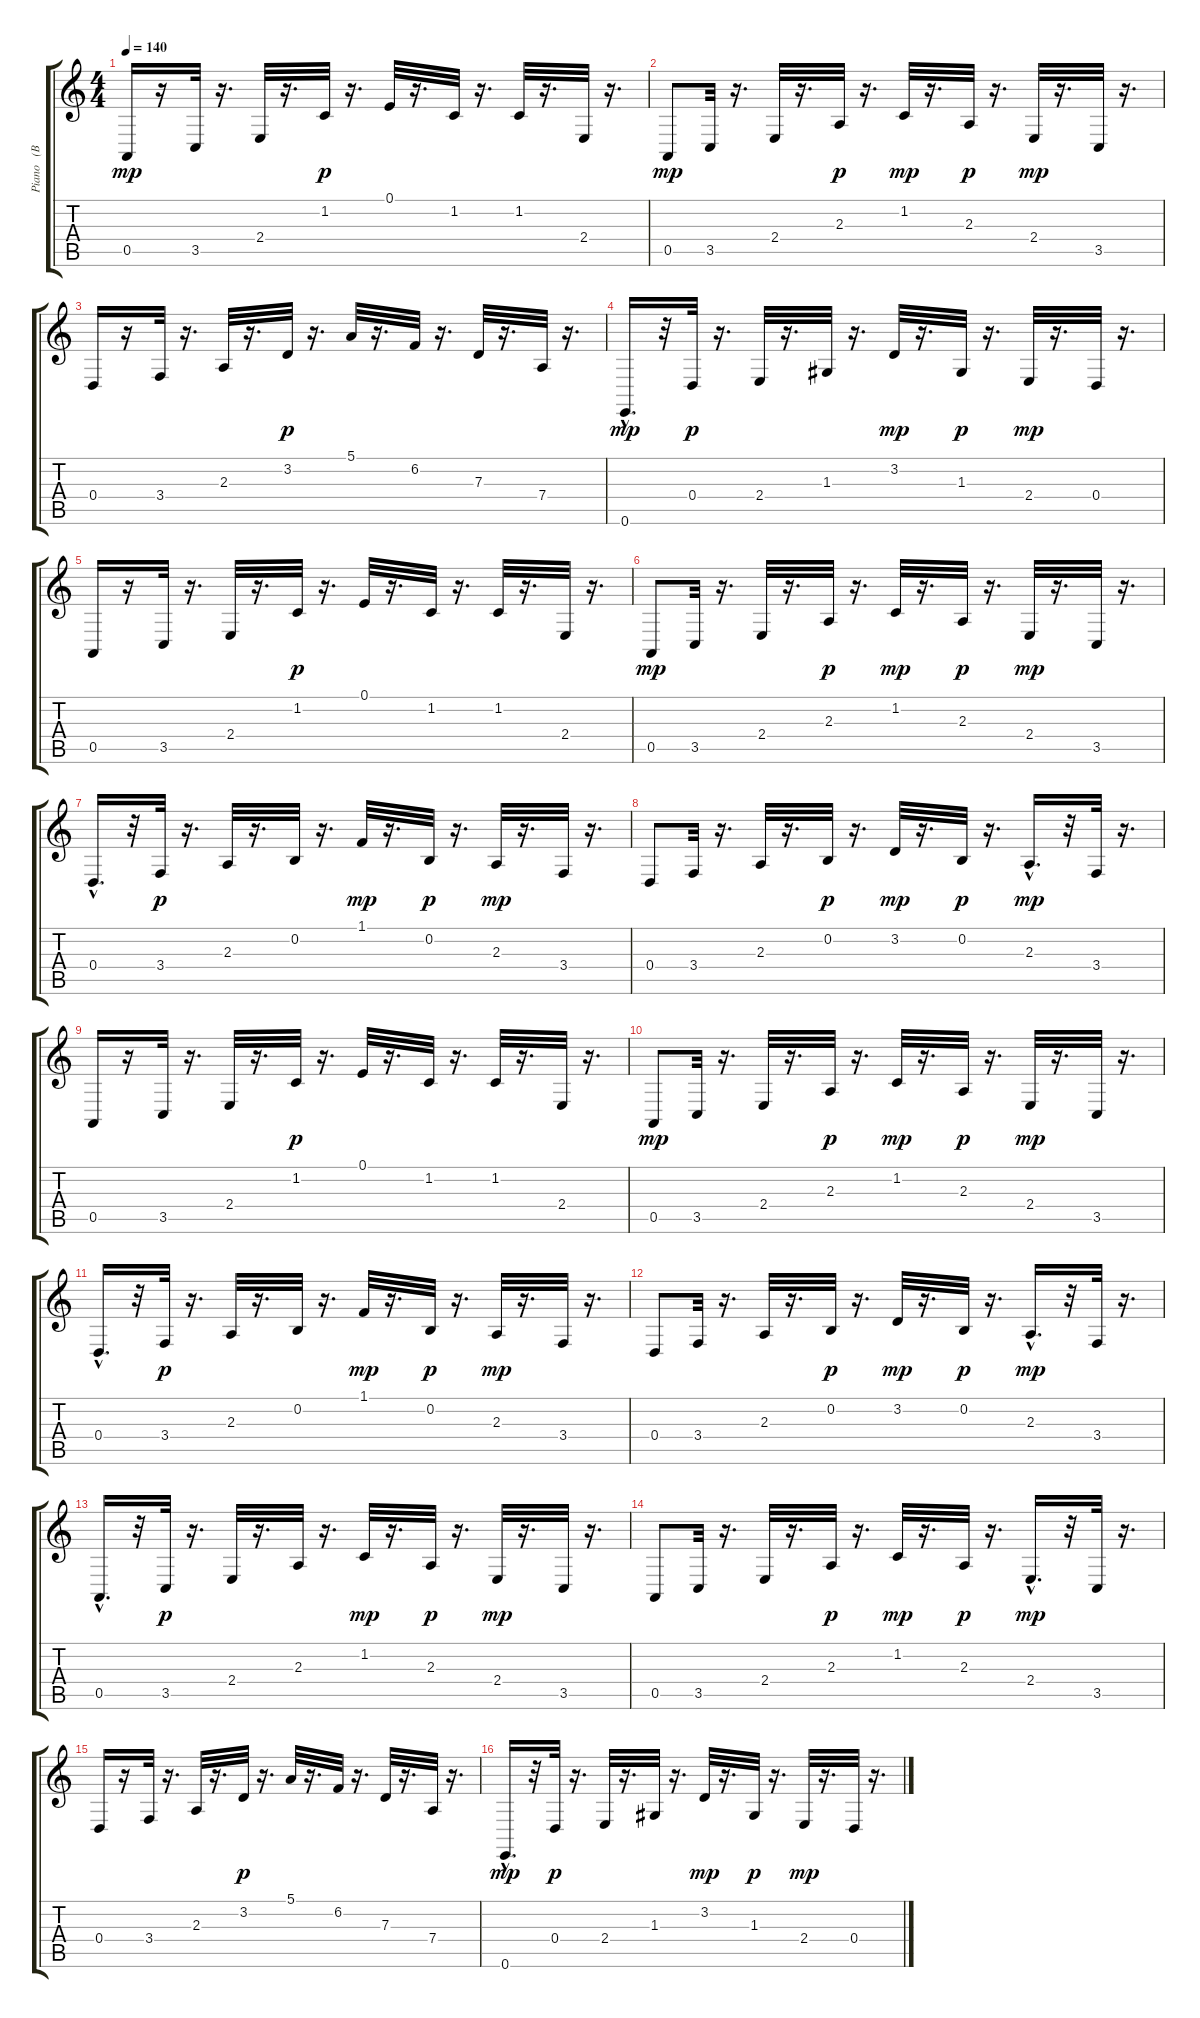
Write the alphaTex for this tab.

\track ("Piano   (BB)" "Piano   (B") {instrument acousticgrandpiano}
\staff {score tabs}
\tuning (E4 B3 G3 D3 A2 E2) {hide}
\ts (4 4)
\tempo 140
\clef g2
\ks c
0.5.16{dy mp} r.16 3.5.32 r.16{d} 2.4.32 r.16{d} 1.2.32{dy p} r.16{d} 0.1.32 r.16{d} 1.2.32 r.16{d} 1.2.32 r.16{d} 2.4.32 r.16{d} |
0.5.8{dy mp} 3.5.32 r.16{d} 2.4.32 r.16{d} 2.3.32{dy p} r.16{d} 1.2.32{dy mp} r.16{d} 2.3.32{dy p} r.16{d} 2.4.32{dy mp} r.16{d} 3.5.32 r.16{d} |
0.4.16 r.16 3.4.32 r.16{d} 2.3.32 r.16{d} 3.2.32{dy p} r.16{d} 5.1.32 r.16{d} 6.2.32 r.16{d} 7.3.32 r.16{d} 7.4.32 r.16{d} |
0.6{hac}.16{d dy mp} r.32 0.4.32{dy p} r.16{d} 2.4.32 r.16{d} 1.3.32 r.16{d} 3.2.32{dy mp} r.16{d} 1.3.32{dy p} r.16{d} 2.4.32{dy mp} r.16{d} 0.4.32 r.16{d} |
0.5.16 r.16 3.5.32 r.16{d} 2.4.32 r.16{d} 1.2.32{dy p} r.16{d} 0.1.32 r.16{d} 1.2.32 r.16{d} 1.2.32 r.16{d} 2.4.32 r.16{d} |
0.5.8{dy mp} 3.5.32 r.16{d} 2.4.32 r.16{d} 2.3.32{dy p} r.16{d} 1.2.32{dy mp} r.16{d} 2.3.32{dy p} r.16{d} 2.4.32{dy mp} r.16{d} 3.5.32 r.16{d} |
0.4{hac}.16{d} r.32 3.4.32{dy p} r.16{d} 2.3.32 r.16{d} 0.2.32 r.16{d} 1.1.32{dy mp} r.16{d} 0.2.32{dy p} r.16{d} 2.3.32{dy mp} r.16{d} 3.4.32 r.16{d} |
0.4.8 3.4.32 r.16{d} 2.3.32 r.16{d} 0.2.32{dy p} r.16{d} 3.2.32{dy mp} r.16{d} 0.2.32{dy p} r.16{d} 2.3{hac}.16{d dy mp} r.32 3.4.32 r.16{d} |
0.5.16 r.16 3.5.32 r.16{d} 2.4.32 r.16{d} 1.2.32{dy p} r.16{d} 0.1.32 r.16{d} 1.2.32 r.16{d} 1.2.32 r.16{d} 2.4.32 r.16{d} |
0.5.8{dy mp} 3.5.32 r.16{d} 2.4.32 r.16{d} 2.3.32{dy p} r.16{d} 1.2.32{dy mp} r.16{d} 2.3.32{dy p} r.16{d} 2.4.32{dy mp} r.16{d} 3.5.32 r.16{d} |
0.4{hac}.16{d} r.32 3.4.32{dy p} r.16{d} 2.3.32 r.16{d} 0.2.32 r.16{d} 1.1.32{dy mp} r.16{d} 0.2.32{dy p} r.16{d} 2.3.32{dy mp} r.16{d} 3.4.32 r.16{d} |
0.4.8 3.4.32 r.16{d} 2.3.32 r.16{d} 0.2.32{dy p} r.16{d} 3.2.32{dy mp} r.16{d} 0.2.32{dy p} r.16{d} 2.3{hac}.16{d dy mp} r.32 3.4.32 r.16{d} |
0.5{hac}.16{d} r.32 3.5.32{dy p} r.16{d} 2.4.32 r.16{d} 2.3.32 r.16{d} 1.2.32{dy mp} r.16{d} 2.3.32{dy p} r.16{d} 2.4.32{dy mp} r.16{d} 3.5.32 r.16{d} |
0.5.8 3.5.32 r.16{d} 2.4.32 r.16{d} 2.3.32{dy p} r.16{d} 1.2.32{dy mp} r.16{d} 2.3.32{dy p} r.16{d} 2.4{hac}.16{d dy mp} r.32 3.5.32 r.16{d} |
0.4.16 r.16 3.4.32 r.16{d} 2.3.32 r.16{d} 3.2.32{dy p} r.16{d} 5.1.32 r.16{d} 6.2.32 r.16{d} 7.3.32 r.16{d} 7.4.32 r.16{d} |
0.6{hac}.16{d dy mp} r.32 0.4.32{dy p} r.16{d} 2.4.32 r.16{d} 1.3.32 r.16{d} 3.2.32{dy mp} r.16{d} 1.3.32{dy p} r.16{d} 2.4.32{dy mp} r.16{d} 0.4.32 r.16{d}
